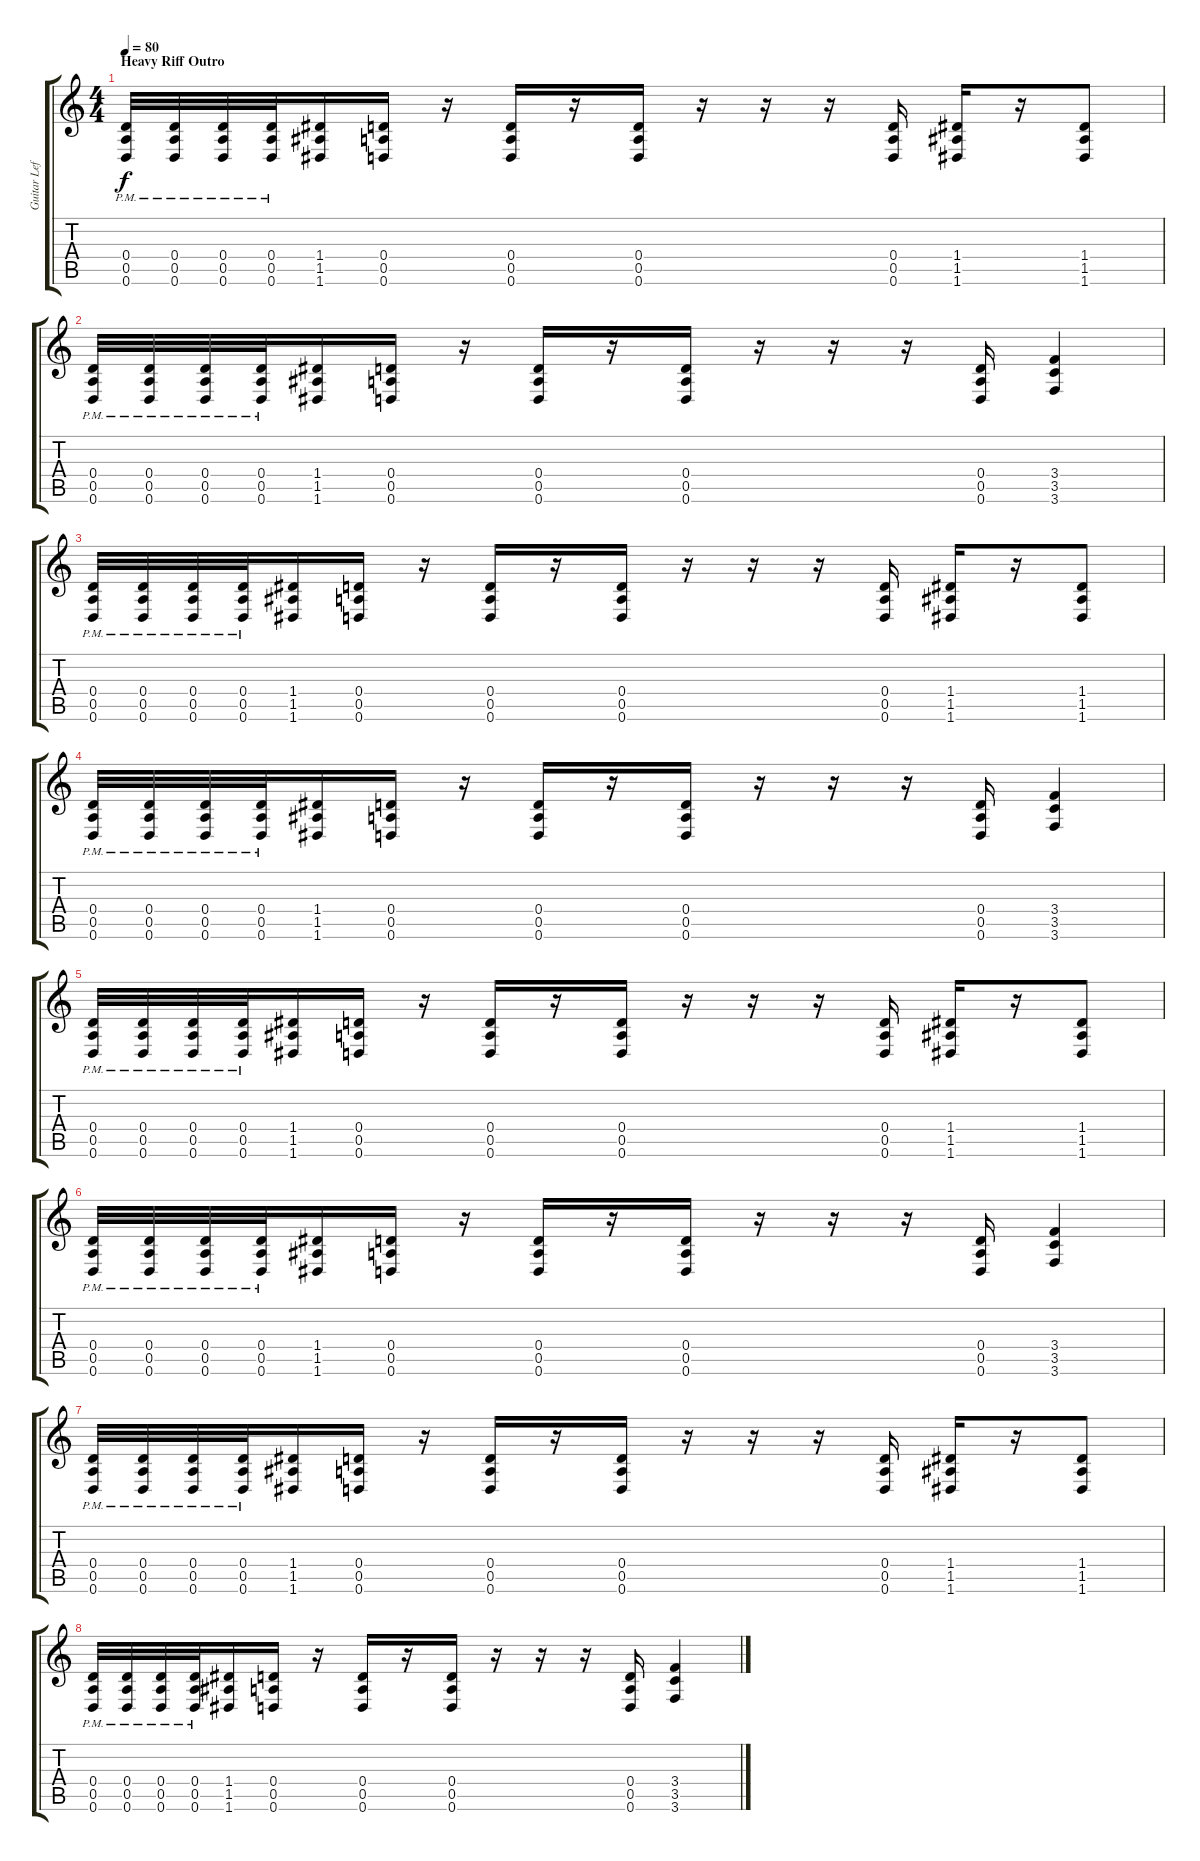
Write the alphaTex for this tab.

\track ("Guitar Left" "Guitar Lef") {instrument distortionguitar}
\staff {score tabs}
\tuning (E4 B3 G3 D3 A2 D2) {hide}
\ts (4 4)
\section ("" "Heavy Riff Outro")
\tempo 80
\clef g2
\ks c
(0.4{pm} 0.5{pm} 0.6{pm}).32{dy f balance 1} (0.4{pm} 0.5{pm} 0.6{pm}).32 (0.4{pm} 0.5{pm} 0.6{pm}).32 (0.4{pm} 0.5{pm} 0.6{pm}).32 (1.4 1.5 1.6).16 (0.4 0.5 0.6).16 r.16 (0.4 0.5 0.6).16 r.16 (0.4 0.5 0.6).16 r.16 r.16 r.16 (0.4 0.5 0.6).16 (1.4 1.5 1.6).16 r.16 (1.4 1.5 1.6).8 |
(0.4{pm} 0.5{pm} 0.6{pm}).32 (0.4{pm} 0.5{pm} 0.6{pm}).32 (0.4{pm} 0.5{pm} 0.6{pm}).32 (0.4{pm} 0.5{pm} 0.6{pm}).32 (1.4 1.5 1.6).16 (0.4 0.5 0.6).16 r.16 (0.4 0.5 0.6).16 r.16 (0.4 0.5 0.6).16 r.16 r.16 r.16 (0.4 0.5 0.6).16 (3.4 3.5 3.6).4 |
(0.4{pm} 0.5{pm} 0.6{pm}).32 (0.4{pm} 0.5{pm} 0.6{pm}).32 (0.4{pm} 0.5{pm} 0.6{pm}).32 (0.4{pm} 0.5{pm} 0.6{pm}).32 (1.4 1.5 1.6).16 (0.4 0.5 0.6).16 r.16 (0.4 0.5 0.6).16 r.16 (0.4 0.5 0.6).16 r.16 r.16 r.16 (0.4 0.5 0.6).16 (1.4 1.5 1.6).16 r.16 (1.4 1.5 1.6).8 |
(0.4{pm} 0.5{pm} 0.6{pm}).32 (0.4{pm} 0.5{pm} 0.6{pm}).32 (0.4{pm} 0.5{pm} 0.6{pm}).32 (0.4{pm} 0.5{pm} 0.6{pm}).32 (1.4 1.5 1.6).16 (0.4 0.5 0.6).16 r.16 (0.4 0.5 0.6).16 r.16 (0.4 0.5 0.6).16 r.16 r.16 r.16 (0.4 0.5 0.6).16 (3.4 3.5 3.6).4 |
(0.4{pm} 0.5{pm} 0.6{pm}).32 (0.4{pm} 0.5{pm} 0.6{pm}).32 (0.4{pm} 0.5{pm} 0.6{pm}).32 (0.4{pm} 0.5{pm} 0.6{pm}).32 (1.4 1.5 1.6).16 (0.4 0.5 0.6).16 r.16 (0.4 0.5 0.6).16 r.16 (0.4 0.5 0.6).16 r.16 r.16 r.16 (0.4 0.5 0.6).16 (1.4 1.5 1.6).16 r.16 (1.4 1.5 1.6).8 |
(0.4{pm} 0.5{pm} 0.6{pm}).32 (0.4{pm} 0.5{pm} 0.6{pm}).32 (0.4{pm} 0.5{pm} 0.6{pm}).32 (0.4{pm} 0.5{pm} 0.6{pm}).32 (1.4 1.5 1.6).16 (0.4 0.5 0.6).16 r.16 (0.4 0.5 0.6).16 r.16 (0.4 0.5 0.6).16 r.16 r.16 r.16 (0.4 0.5 0.6).16 (3.4 3.5 3.6).4 |
(0.4{pm} 0.5{pm} 0.6{pm}).32 (0.4{pm} 0.5{pm} 0.6{pm}).32 (0.4{pm} 0.5{pm} 0.6{pm}).32 (0.4{pm} 0.5{pm} 0.6{pm}).32 (1.4 1.5 1.6).16 (0.4 0.5 0.6).16 r.16 (0.4 0.5 0.6).16 r.16 (0.4 0.5 0.6).16 r.16 r.16 r.16 (0.4 0.5 0.6).16 (1.4 1.5 1.6).16 r.16 (1.4 1.5 1.6).8 |
(0.4{pm} 0.5{pm} 0.6{pm}).32 (0.4{pm} 0.5{pm} 0.6{pm}).32 (0.4{pm} 0.5{pm} 0.6{pm}).32 (0.4{pm} 0.5{pm} 0.6{pm}).32 (1.4 1.5 1.6).16 (0.4 0.5 0.6).16 r.16 (0.4 0.5 0.6).16 r.16 (0.4 0.5 0.6).16 r.16 r.16 r.16 (0.4 0.5 0.6).16 (3.4 3.5 3.6).4
